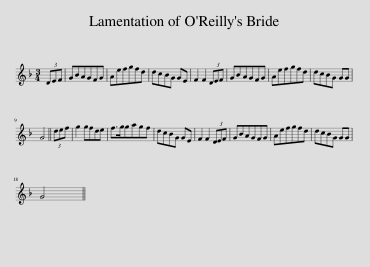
X:1
L:1/8
M:3/4
I:linebreak $
K:F
V:1 treble
V:1
 (3DEF | GBAGFG | Aefgfd | dcBG GE | F2 F2 (3DEF | %5
 GBAGFG | Aefgfd | dcBG GG |$ G4 || (3def | %10
 g2 gfde | f>ggagf | dcBG GE | F2 F2 (3DEF | GBAGFG | %15
 Aefgfd | dcBG GG |$ G4 || %18
